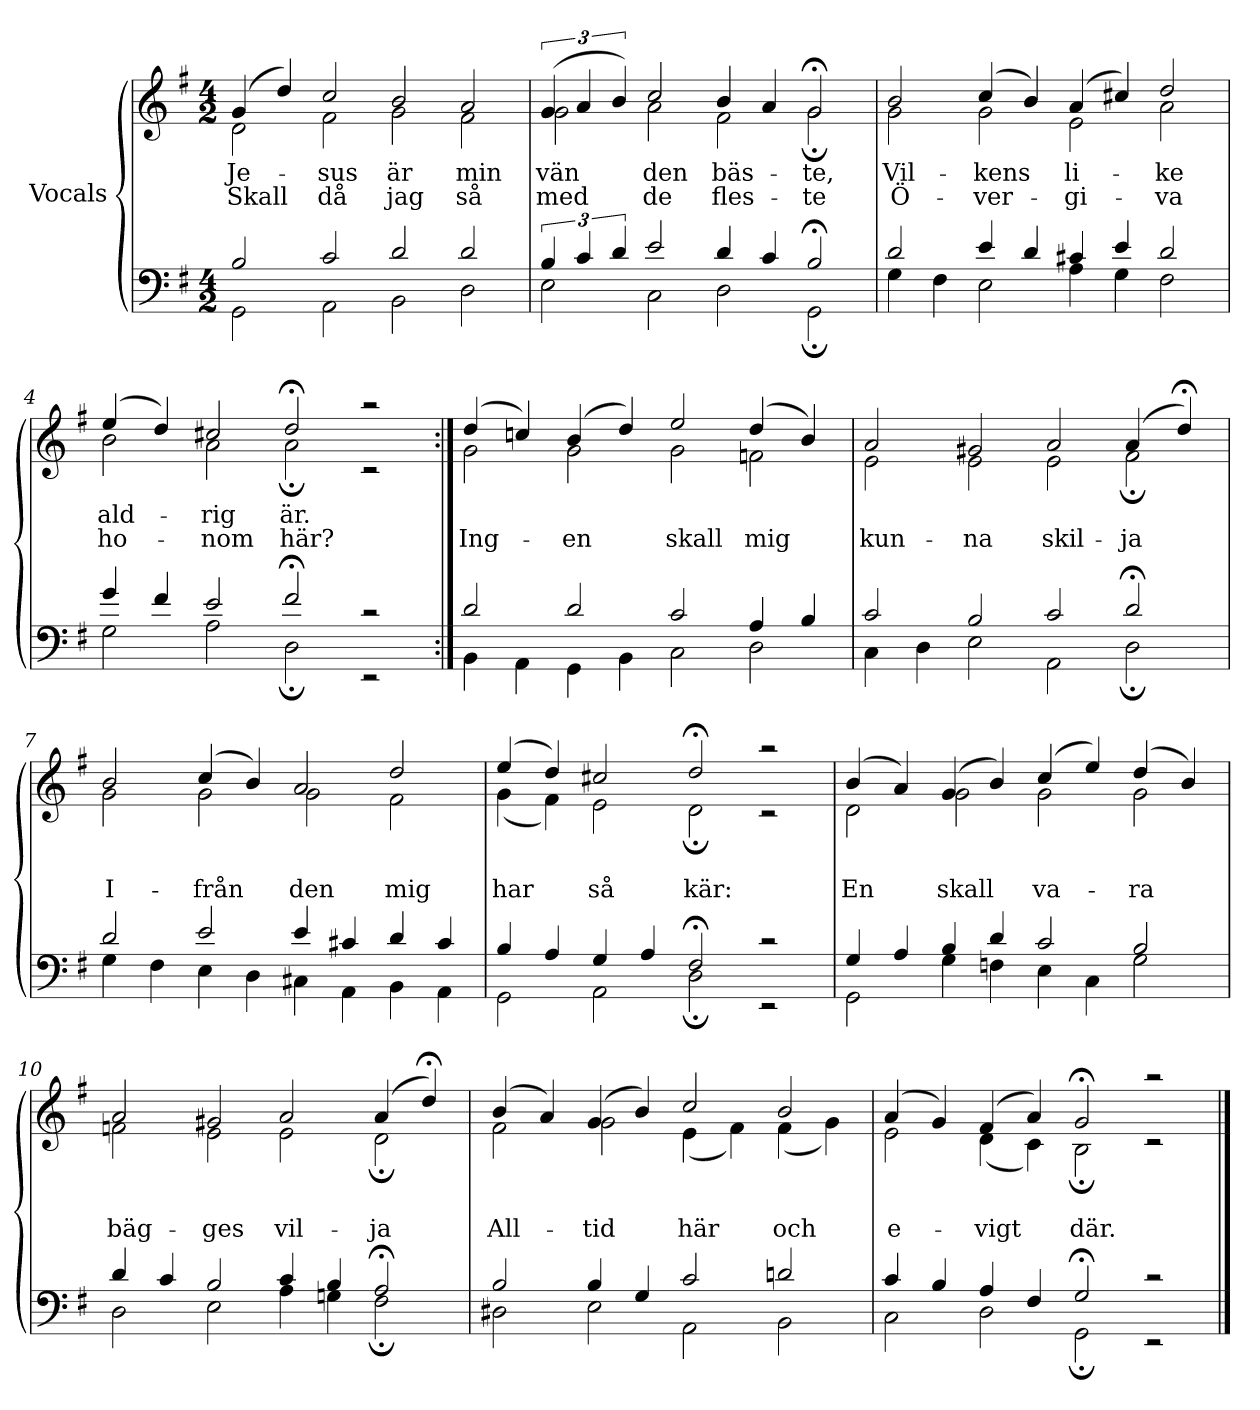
**kern	**kern	**text	**text
*part1	*part1	*part1	*part1
*staff2	*staff1	*staff1	*staff1
*I"Vocals	*	*	*
*clefF4	*clefG2	*	*
*k[f#]	*k[f#]	*	*
*G:	*G:	*	*
*M4/2	*M4/2	*	*
=1	=1	=1	=1
*^	*^	*	*
!	!	!	!	!LO:LY:b	!LO:LY:b
2B/	2GG\	(>4g/	2d\	Je-	Skall
.	.	4dd/)	.	.	.
!	!	!	!	!LO:LY:b	!LO:LY:b
2c/	2AA\	2cc/	2f#\	-sus	då
!	!	!	!	!LO:LY:b	!LO:LY:b
2d/	2BB\	2b/	2g\	är	jag
!	!	!	!	!LO:LY:b	!LO:LY:b
2d/	2D\	2a/	2f#\	min	så
=2	=2	=2	=2	=2	=2
!	!	!	!	!LO:LY:b	!LO:LY:b
6B/	2E\	(>6g/	2g\	vän	med
6c/	.	6a/	.	.	.
6d/	.	6b/)	.	.	.
!	!	!	!	!LO:LY:b	!LO:LY:b
2e/	2C\	2cc/	2a\	den	de
!	!	!	!	!LO:LY:b	!LO:LY:b
4d/	2D\	4b/	2f#\	bäs-	fles-
4c/	.	4a/	.	.	.
!	!	!	!	!LO:LY:b	!LO:LY:b
2B;</	2GG;\	2g;</	2g;\	-te,	-te
=3	=3	=3	=3	=3	=3
!	!	!	!	!LO:LY:b	!LO:LY:b
2d/	4G\	2b/	2g\	Vil-	Ö-
.	4F#\	.	.	.	.
!	!	!	!	!LO:LY:b	!LO:LY:b
4e/	2E\	(>4cc/	2g\	-kens	-ver-
4d/	.	4b/)	.	.	.
!	!	!	!	!LO:LY:b	!LO:LY:b
4c#X/	4A\	(>4a/	2e\	li-	-gi-
4e/	4G\	4cc#X/)	.	.	.
!	!	!	!	!LO:LY:b	!LO:LY:b
2d/	2F#\	2dd/	2a\	-ke	-va
=4	=4	=4	=4	=4	=4
!	!	!	!	!LO:LY:b	!LO:LY:b
4g/	2G\	(>4ee/	2b\	ald-	ho-
4f#/	.	4dd/)	.	.	.
!	!	!	!	!LO:LY:b	!LO:LY:b
2e/	2A\	2cc#X/	2a\	-rig	-nom
!	!	!	!	!LO:LY:b	!LO:LY:b
2f#;</	2D;\	2dd;</	2a;\	är.	här?
2rc	2rEE	2raa	2rc	.	.
!!LO:LB:g=z	!!
=5:|!	=5:|!	=5:|!	=5:|!	=5:|!	=5:|!
!	!	!	!	!	!LO:LY:b
2d/	4BB\	(>4dd/	2g\	.	Ing-
.	4AA\	4ccni/)	.	.	.
!	!	!	!	!	!LO:LY:b
2d/	4GG\	(>4b/	2g\	.	-en
.	4BB\	4dd/)	.	.	.
!	!	!	!	!	!LO:LY:b
2c/	2C\	2ee/	2g\	.	skall
!	!	!	!	!	!LO:LY:b
4A/	2D\	(>4dd/	2fn\	.	mig
4B/	.	4b/)	.	.	.
=6	=6	=6	=6	=6	=6
!	!	!	!	!	!LO:LY:b
2c/	4C\	2a/	2e\	.	kun-
.	4D\	.	.	.	.
!	!	!	!	!	!LO:LY:b
2B/	2E\	2g#X/	2e\	.	-na
!	!	!	!	!	!LO:LY:b
2c/	2AA\	2a/	2e\	.	skil-
!	!	!	!	!	!LO:LY:b
2d;</	2D;\	(>4a/	2f#i;\	.	-ja
.	.	4dd;</)	.	.	.
=7	=7	=7	=7	=7	=7
!	!	!	!	!	!LO:LY:b
2d/	4G\	2b/	2g\	.	I-
.	4F#\	.	.	.	.
!	!	!	!	!	!LO:LY:b
2e/	4E\	(>4cc/	2g\	.	-från
.	4D\	4b/)	.	.	.
!	!	!	!	!	!LO:LY:b
4e/	4C#X\	2a/	2g\	.	den
4c#X/	4AA\	.	.	.	.
!	!	!	!	!	!LO:LY:b
4d/	4BB\	2dd/	2f#\	.	mig
4c#/	4AA\	.	.	.	.
!!LO:LB:g=z	!!
=8	=8	=8	=8	=8	=8
!	!	!	!	!	!LO:LY:b
4B/	2GG\	(>4ee/	(<4g\	.	har
4A/	.	4dd/)	4f#\)	.	.
!	!	!	!	!	!LO:LY:b
4G/	2AA\	2cc#X/	2e\	.	så
4A/	.	.	.	.	.
!	!	!	!	!	!LO:LY:b
2F#;</	2D;\	2dd;</	2d;\	.	kär:
2rc	2rEE	2raa	2rc	.	.
=9	=9	=9	=9	=9	=9
!	!	!	!	!	!LO:LY:b
4G/	2GG\	(>4b/	2d\	.	En
4A/	.	4a/)	.	.	.
!	!	!	!	!	!LO:LY:b
4B/	4G\	(>4g/	2g\	.	skall
4d/	4Fn\	4b/)	.	.	.
!	!	!	!	!	!LO:LY:b
2c/	4E\	(>4cc/	2g\	.	va-
.	4C\	4ee/)	.	.	.
!	!	!	!	!	!LO:LY:b
2B/	2G\	(>4dd/	2g\	.	-ra
.	.	4b/)	.	.	.
=10	=10	=10	=10	=10	=10
!	!	!	!	!	!LO:LY:b
4d/	2D\	2a/	2fn\	.	bäg-
4c/	.	.	.	.	.
!	!	!	!	!	!LO:LY:b
2B/	2E\	2g#X/	2e\	.	-ges
!	!	!	!	!	!LO:LY:b
4c/	4A\	2a/	2e\	.	vil-
4B/	4Gni\	.	.	.	.
!	!	!	!	!	!LO:LY:b
2A;</	2F#i;\	(>4a/	2d;\	.	-ja
.	.	4dd;</)	.	.	.
!!LO:LB:g=z	!!
=11	=11	=11	=11	=11	=11
!	!	!	!	!	!LO:LY:b
2B/	2D#X\	(>4b/	2f#\	.	All-
.	.	4a/)	.	.	.
!	!	!	!	!	!LO:LY:b
4B/	2E\	(>4g/	2g\	.	-tid
4G/	.	4b/)	.	.	.
!	!	!	!	!	!LO:LY:b
2c/	2AA\	2cc/	(<4e\	.	här
.	.	.	4f#\)	.	.
!	!	!	!	!	!LO:LY:b
2dni/	2BB\	2b/	(<4f#\	.	och
.	.	.	4g\)	.	.
=12	=12	=12	=12	=12	=12
!	!	!	!	!	!LO:LY:b
4c/	2C\	(>4a/	2e\	.	e-
4B/	.	4g/)	.	.	.
!	!	!	!	!	!LO:LY:b
4A/	2D\	(>4f#/	(<4d\	.	-vigt
4F#/	.	4a/)	4c\)	.	.
!	!	!	!	!	!LO:LY:b
2G;</	2GG;\	2g;</	2B;\	.	där.
2rc	2rEE	2raa	2rc	.	.
*v	*v	*	*	*	*
*	*v	*v	*	*
==	==	==	==
*-	*-	*-	*-
